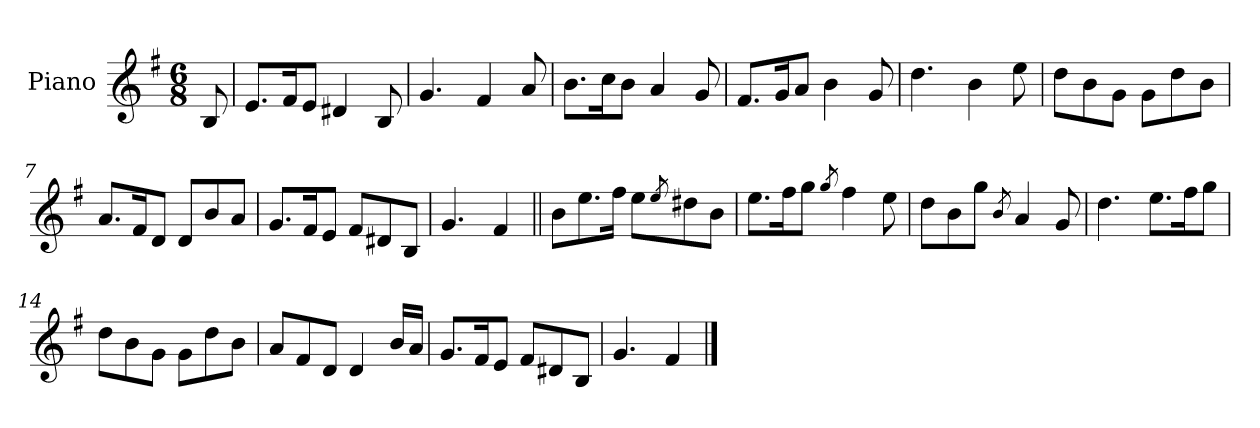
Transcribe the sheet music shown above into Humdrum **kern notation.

**kern
*part1
*staff1
*I"Piano
*I'Pno.
*clefG2
*k[f#]
*M6/8
=
8B/
=1
8.e/L
16f#/K
8e/J
4d#X/
8B/
=2
4.g/
4f#/
8a/
=3
8.b\L
16cc\K
8b\J
4a/
8g/
=4
8.f#/L
16g/K
8a/J
4b\
8g/
=5
4.dd\
4b\
8ee\
=6
8dd\L
8b\
8g\J
8g\L
8dd\
8b\J
=7
8.a/L
16f#/K
8d/J
8d/L
8b/
8a/J
=8
8.g/L
16f#/K
8e/J
8f#/L
8d#X/
8B/J
=9
4.g/
4f#/
=10||
8b\L
8.ee\
16ff#\Jk
8ee\L
8qee/
8dd#X\
8b\J
=11
8.ee\L
16ff#\K
8gg\J
8qgg/
4ff#\
8ee\
=12
8dd\L
8b\
8gg\J
8qb/
4a/
8g/
=13
4.dd\
8.ee\L
16ff#\K
8gg\J
=14
8dd\L
8b\
8g\J
8g\L
8dd\
8b\J
=15
8a/L
8f#/
8d/J
4d/
16b/LL
16a/JJ
=16
8.g/L
16f#/K
8e/J
8f#/L
8d#X/
8B/J
=17
4.g/
4f#/
==
*-
